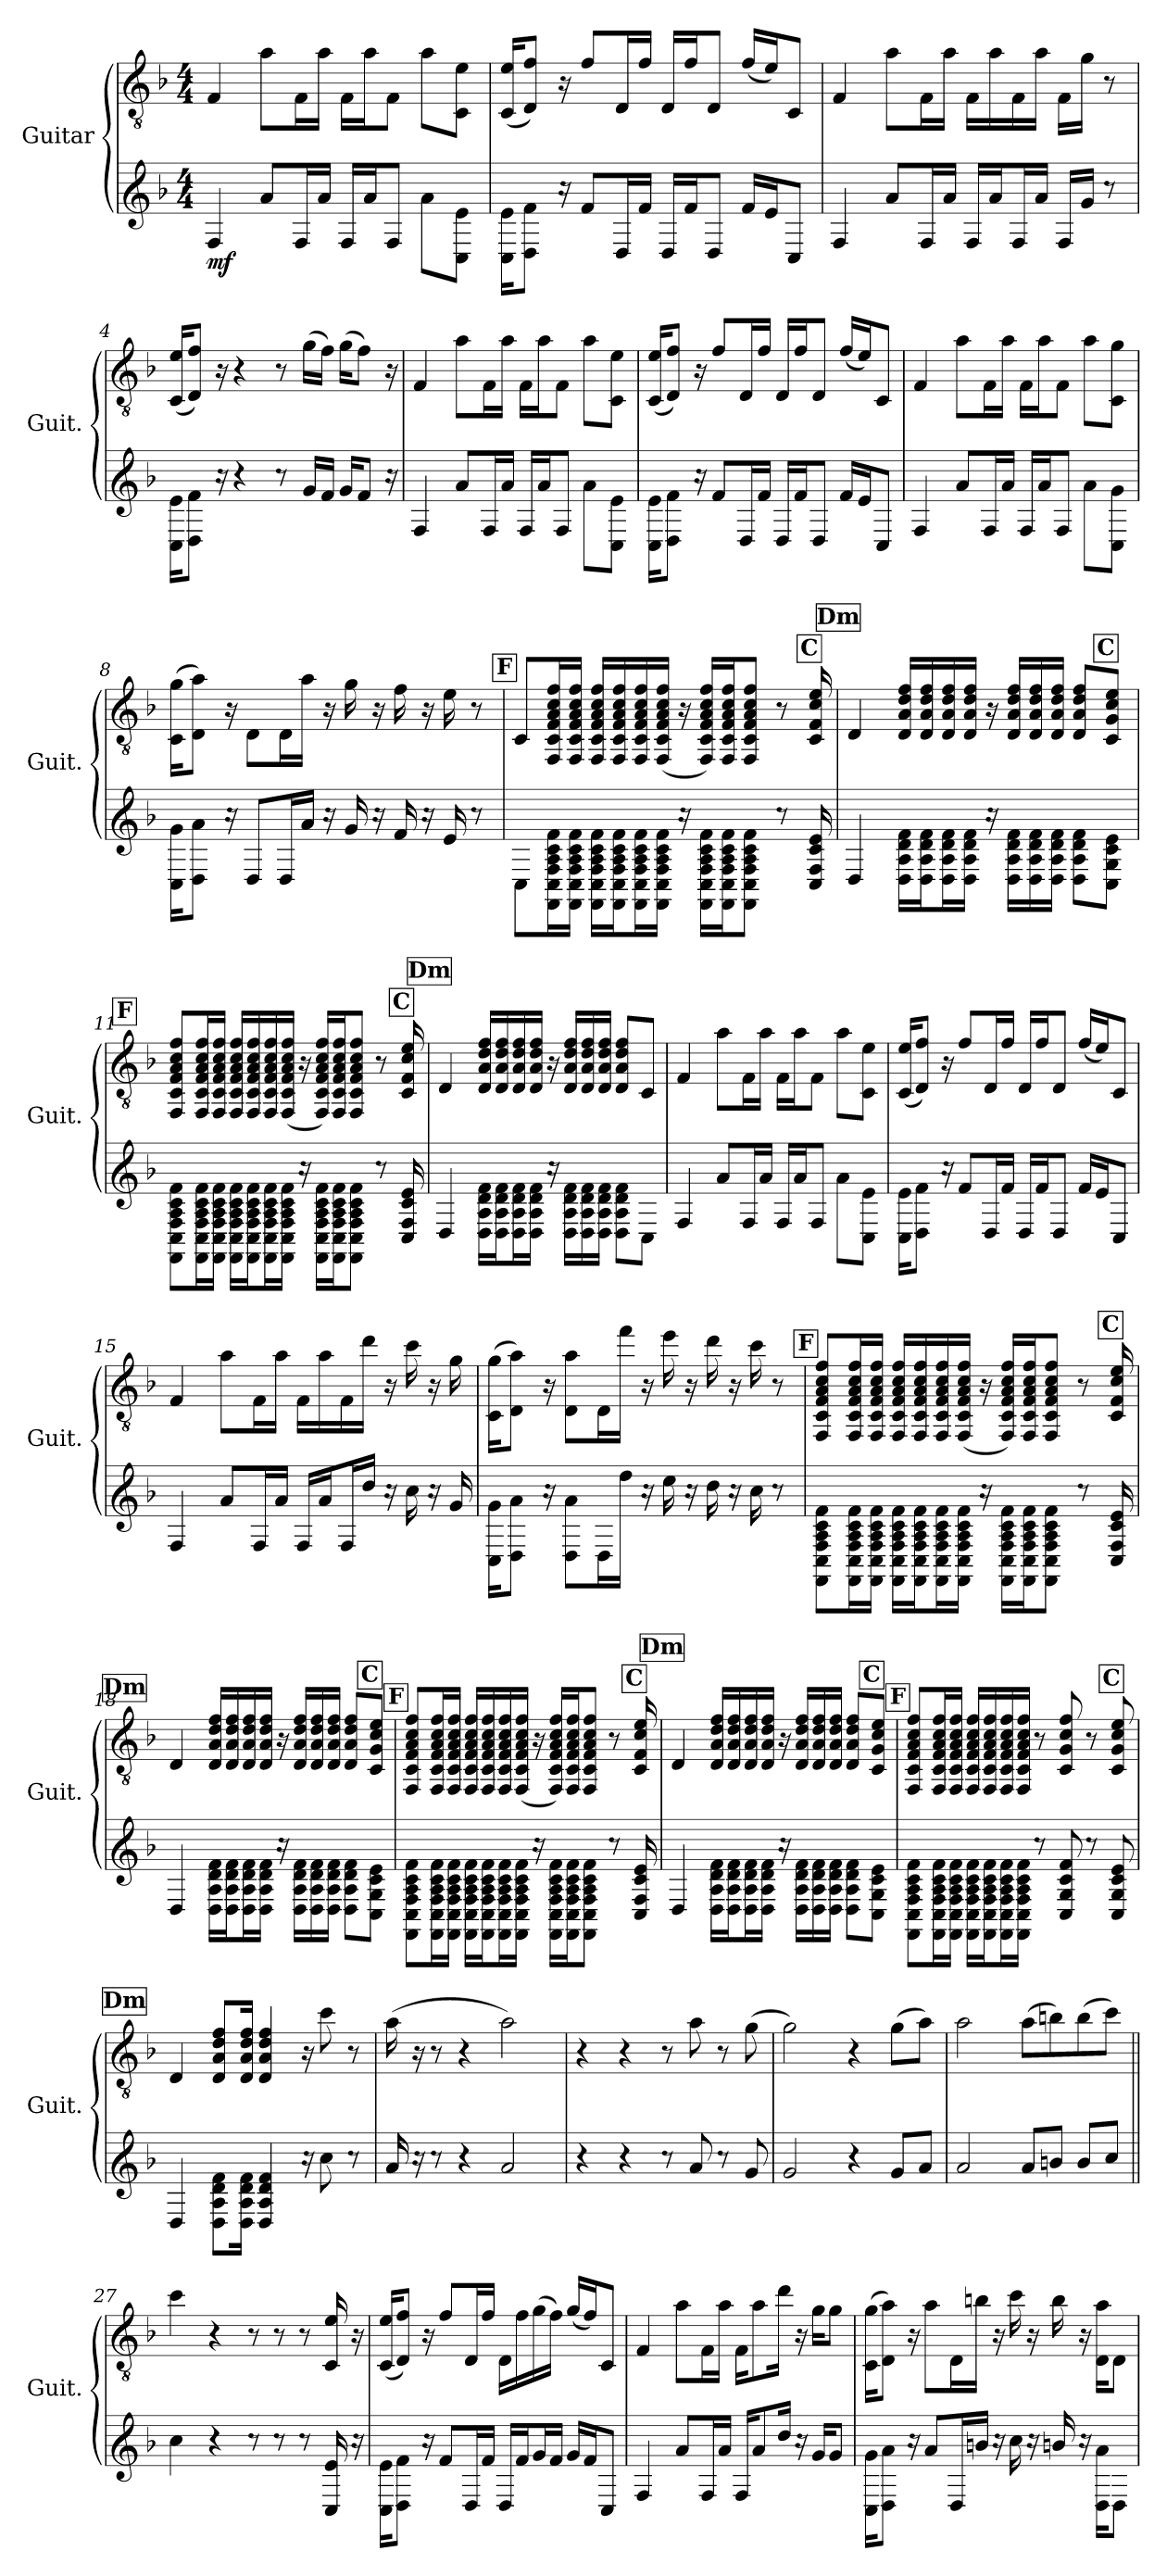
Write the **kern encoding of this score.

**kern	**kern	**dynam
*part1	*part1	*part1
*staff2	*staff1	*staff1/2
*I"Guitar	*	*
*I'Guit.	*	*
*stria6	*	*
*	*clefGv2	*
*k[b-]	*k[b-]	*
*M4/4	*M4/4	*
*MM90	*MM90	*
=1	=1	=1
!	!	!LO:DY:b=2
4F	4F/	mf
8aL	8a\L	.
16FL	16F\L	.
16aJJ	16a\JJ	.
16FLL	16F\LL	.
16aJ	16a\J	.
8FJ	8F\J	.
8aL	8a\L	.
8C\ 8e\J	8C\ 8e\J	.
=2	=2	=2
16C\ 16e\KL	(16C/ 16e/KL	.
8D\ 8f\J	8D/ 8f/J)	.
16r	16r	.
8fL	8f/L	.
16DL	16D/L	.
16fJJ	16f/JJ	.
16DLL	16D/LL	.
16fJ	16f/J	.
8DJ	8D/J	.
16fLL	(16f/LL	.
16eJ	16e/J)	.
8CJ	8C/J	.
!!LO:LB:g=z
=3	=3	=3
4F	4F/	.
8aL	8a\L	.
16FL	16F\L	.
16aJJ	16a\JJ	.
16FLL	16F\LL	.
16aJ	16a\	.
16FL	16F\	.
16aJJ	16a\JJ	.
16FLL	16F\LL	.
16gJJ	16g\JJ	.
8r	8r	.
=4	=4	=4
16C\ 16e\KL	(16C/ 16e/KL	.
8D\ 8f\J	8D/ 8f/J)	.
16r	16r	.
4r	4r	.
8r	8r	.
16gLL	(16g\LL	.
16fJJ	16f\JJ)	.
16gKL	(16g\KL	.
8fJ	8f\J)	.
16r	16r	.
!!LO:LB:g=z
=5	=5	=5
4F	4F/	.
8aL	8a\L	.
16FL	16F\L	.
16aJJ	16a\JJ	.
16FLL	16F\LL	.
16aJ	16a\J	.
8FJ	8F\J	.
8aL	8a\L	.
8C\ 8e\J	8C\ 8e\J	.
=6	=6	=6
16C\ 16e\KL	(16C/ 16e/KL	.
8D\ 8f\J	8D/ 8f/J)	.
16r	16r	.
8fL	8f/L	.
16DL	16D/L	.
16fJJ	16f/JJ	.
16DLL	16D/LL	.
16fJ	16f/J	.
8DJ	8D/J	.
16fLL	(16f/LL	.
16eJ	16e/J)	.
8CJ	8C/J	.
!!LO:LB:g=z
=7	=7	=7
4F	4F/	.
8aL	8a\L	.
16FL	16F\L	.
16aJJ	16a\JJ	.
16FLL	16F\LL	.
16aJ	16a\J	.
8FJ	8F\J	.
8aL	8a\L	.
8C\ 8g\J	8C\ 8g\J	.
=8	=8	=8
16C\ 16g\KL	(16C\ 16g\KL	.
8D\ 8a\J	8D\ 8a\J)	.
16r	16r	.
8DL	8D\L	.
16DL	16D\L	.
16aJJ	16a\JJ	.
16r	16r	.
16g	16g\	.
16r	16r	.
16f	16f\	.
16r	16r	.
16e	16e\	.
8r	8r	.
!!LO:PB:g=z
!!LO:REH:place=s1:a:B:fs=11:t=C:qo=3.75
!!LO:REH:place=s1:a:B:fs=11:t=F
=9	=9	=9
8CL	8C/L	.
16FF\ 16C\ 16F\ 16A\ 16c\ 16f\L	16FF/ 16C/ 16F/ 16A/ 16c/ 16f/L	.
16FF\ 16C\ 16F\ 16A\ 16c\ 16f\JJ	16FF/ 16C/ 16F/ 16A/ 16c/ 16f/JJ	.
16FF\ 16C\ 16F\ 16A\ 16c\ 16f\LL	16FF/ 16C/ 16F/ 16A/ 16c/ 16f/LL	.
16FF\ 16C\ 16F\ 16A\ 16c\ 16f\J	16FF/ 16C/ 16F/ 16A/ 16c/ 16f/	.
16FF\ 16C\ 16F\ 16A\ 16c\ 16f\L	16FF/ 16C/ 16F/ 16A/ 16c/ 16f/	.
16FF\ 16C\ 16F\ 16A\ 16c\ 16f\JJ	(16FF/ 16C/ 16F/ 16A/ 16c/ 16f/JJ	.
16r	16r	.
16FF\ 16C\ 16F\ 16A\ 16c\ 16f\KL	16FF/ 16C/ 16F/ 16A/ 16c/ 16f/LL)	.
16FF\ 16C\ 16F\ 16A\ 16c\ 16f\K	16FF/ 16C/ 16F/ 16A/ 16c/ 16f/J	.
8FF\ 8C\ 8F\ 8A\ 8c\ 8f\J	8FF/ 8C/ 8F/ 8A/ 8c/ 8f/J	.
8r	8r	.
16C 16F 16c 16e	16C/ 16F/ 16c/ 16e/	.
!!LO:REH:place=s1:a:B:fs=11:t=C:qo=3.5
!!LO:REH:place=s1:a:B:fs=11:t=Dm
=10	=10	=10
4D	4D/	.
16D\ 16A\ 16d\ 16f\LL	16D/ 16A/ 16d/ 16f/LL	.
16D\ 16A\ 16d\ 16f\J	16D/ 16A/ 16d/ 16f/	.
16D\ 16A\ 16d\ 16f\L	16D/ 16A/ 16d/ 16f/	.
16D\ 16A\ 16d\ 16f\JJ	16D/ 16A/ 16d/ 16f/JJ	.
16r	16r	.
16D\ 16A\ 16d\ 16f\LL	16D/ 16A/ 16d/ 16f/LL	.
16D\ 16A\ 16d\ 16f\	16D/ 16A/ 16d/ 16f/	.
16D\ 16A\ 16d\ 16f\JJ	16D/ 16A/ 16d/ 16f/JJ	.
8D\ 8A\ 8d\ 8f\L	8D/ 8A/ 8d/ 8f/L	.
8C\ 8G\ 8c\ 8e\J	8C/ 8G/ 8c/ 8e/J	.
!!LO:LB:g=z
!!LO:REH:place=s1:a:B:fs=11:t=C:qo=3.75
!!LO:REH:place=s1:a:B:fs=11:t=F
=11	=11	=11
8FF\ 8C\ 8F\ 8A\ 8c\ 8f\L	8FF/ 8C/ 8F/ 8A/ 8c/ 8f/L	.
16FF\ 16C\ 16F\ 16A\ 16c\ 16f\L	16FF/ 16C/ 16F/ 16A/ 16c/ 16f/L	.
16FF\ 16C\ 16F\ 16A\ 16c\ 16f\JJ	16FF/ 16C/ 16F/ 16A/ 16c/ 16f/JJ	.
16FF\ 16C\ 16F\ 16A\ 16c\ 16f\LL	16FF/ 16C/ 16F/ 16A/ 16c/ 16f/LL	.
16FF\ 16C\ 16F\ 16A\ 16c\ 16f\J	16FF/ 16C/ 16F/ 16A/ 16c/ 16f/	.
16FF\ 16C\ 16F\ 16A\ 16c\ 16f\L	16FF/ 16C/ 16F/ 16A/ 16c/ 16f/	.
16FF\ 16C\ 16F\ 16A\ 16c\ 16f\JJ	(16FF/ 16C/ 16F/ 16A/ 16c/ 16f/JJ	.
16r	16r	.
16FF\ 16C\ 16F\ 16A\ 16c\ 16f\KL	16FF/ 16C/ 16F/ 16A/ 16c/ 16f/LL)	.
16FF\ 16C\ 16F\ 16A\ 16c\ 16f\K	16FF/ 16C/ 16F/ 16A/ 16c/ 16f/J	.
8FF\ 8C\ 8F\ 8A\ 8c\ 8f\J	8FF/ 8C/ 8F/ 8A/ 8c/ 8f/J	.
8r	8r	.
16C 16F 16c 16e	16C/ 16F/ 16c/ 16e/	.
!!LO:REH:place=s1:a:B:fs=11:t=Dm
=12	=12	=12
4D	4D/	.
16D\ 16A\ 16d\ 16f\LL	16D/ 16A/ 16d/ 16f/LL	.
16D\ 16A\ 16d\ 16f\J	16D/ 16A/ 16d/ 16f/	.
16D\ 16A\ 16d\ 16f\L	16D/ 16A/ 16d/ 16f/	.
16D\ 16A\ 16d\ 16f\JJ	16D/ 16A/ 16d/ 16f/JJ	.
16r	16r	.
16D\ 16A\ 16d\ 16f\LL	16D/ 16A/ 16d/ 16f/LL	.
16D\ 16A\ 16d\ 16f\	16D/ 16A/ 16d/ 16f/	.
16D\ 16A\ 16d\ 16f\JJ	16D/ 16A/ 16d/ 16f/JJ	.
8D\ 8A\ 8d\ 8f\L	8D/ 8A/ 8d/ 8f/L	.
8CJ	8C/J	.
!!LO:LB:g=z
=13	=13	=13
4F	4F/	.
8aL	8a\L	.
16FL	16F\L	.
16aJJ	16a\JJ	.
16FLL	16F\LL	.
16aJ	16a\J	.
8FJ	8F\J	.
8aL	8a\L	.
8C\ 8e\J	8C\ 8e\J	.
=14	=14	=14
16C\ 16e\KL	(16C/ 16e/KL	.
8D\ 8f\J	8D/ 8f/J)	.
16r	16r	.
8fL	8f/L	.
16DL	16D/L	.
16fJJ	16f/JJ	.
16DLL	16D/LL	.
16fJ	16f/J	.
8DJ	8D/J	.
16fLL	(16f/LL	.
16eJ	16e/J)	.
8CJ	8C/J	.
!!LO:LB:g=z
=15	=15	=15
4F	4F/	.
8aL	8a\L	.
16FL	16F\L	.
16aJJ	16a\JJ	.
16FLL	16F\LL	.
16aJ	16a\	.
16FL	16F\	.
16ddJJ	16dd\JJ	.
16r	16r	.
16cc	16cc\	.
16r	16r	.
16g	16g\	.
=16	=16	=16
16C\ 16g\KL	(16C\ 16g\KL	.
8D\ 8a\J	8D\ 8a\J)	.
16r	16r	.
8D\ 8a\L	8D\ 8a\L	.
16DL	16D\L	.
16ffJJ	16ff\JJ	.
16r	16r	.
16ee	16ee\	.
16r	16r	.
16dd	16dd\	.
16r	16r	.
16cc	16cc\	.
8r	8r	.
!!LO:LB:g=z
!!LO:REH:place=s1:a:B:fs=11:t=C:qo=3.75
!!LO:REH:place=s1:a:B:fs=11:t=F
=17	=17	=17
8FF\ 8C\ 8F\ 8A\ 8c\ 8f\L	8FF/ 8C/ 8F/ 8A/ 8c/ 8f/L	.
16FF\ 16C\ 16F\ 16A\ 16c\ 16f\L	16FF/ 16C/ 16F/ 16A/ 16c/ 16f/L	.
16FF\ 16C\ 16F\ 16A\ 16c\ 16f\JJ	16FF/ 16C/ 16F/ 16A/ 16c/ 16f/JJ	.
16FF\ 16C\ 16F\ 16A\ 16c\ 16f\LL	16FF/ 16C/ 16F/ 16A/ 16c/ 16f/LL	.
16FF\ 16C\ 16F\ 16A\ 16c\ 16f\J	16FF/ 16C/ 16F/ 16A/ 16c/ 16f/	.
16FF\ 16C\ 16F\ 16A\ 16c\ 16f\L	16FF/ 16C/ 16F/ 16A/ 16c/ 16f/	.
16FF\ 16C\ 16F\ 16A\ 16c\ 16f\JJ	(16FF/ 16C/ 16F/ 16A/ 16c/ 16f/JJ	.
16r	16r	.
16FF\ 16C\ 16F\ 16A\ 16c\ 16f\KL	16FF/ 16C/ 16F/ 16A/ 16c/ 16f/LL)	.
16FF\ 16C\ 16F\ 16A\ 16c\ 16f\K	16FF/ 16C/ 16F/ 16A/ 16c/ 16f/J	.
8FF\ 8C\ 8F\ 8A\ 8c\ 8f\J	8FF/ 8C/ 8F/ 8A/ 8c/ 8f/J	.
8r	8r	.
16C 16F 16c 16e	16C/ 16F/ 16c/ 16e/	.
!!LO:REH:place=s1:a:B:fs=11:t=C:qo=3.5
!!LO:REH:place=s1:a:B:fs=11:t=Dm
=18	=18	=18
4D	4D/	.
16D\ 16A\ 16d\ 16f\LL	16D/ 16A/ 16d/ 16f/LL	.
16D\ 16A\ 16d\ 16f\J	16D/ 16A/ 16d/ 16f/	.
16D\ 16A\ 16d\ 16f\L	16D/ 16A/ 16d/ 16f/	.
16D\ 16A\ 16d\ 16f\JJ	16D/ 16A/ 16d/ 16f/JJ	.
16r	16r	.
16D\ 16A\ 16d\ 16f\LL	16D/ 16A/ 16d/ 16f/LL	.
16D\ 16A\ 16d\ 16f\	16D/ 16A/ 16d/ 16f/	.
16D\ 16A\ 16d\ 16f\JJ	16D/ 16A/ 16d/ 16f/JJ	.
8D\ 8A\ 8d\ 8f\L	8D/ 8A/ 8d/ 8f/L	.
8C\ 8G\ 8c\ 8e\J	8C/ 8G/ 8c/ 8e/J	.
!!LO:PB:g=z
!!LO:REH:place=s1:a:B:fs=11:t=C:qo=3.75
!!LO:REH:place=s1:a:B:fs=11:t=F
=19	=19	=19
8FF\ 8C\ 8F\ 8A\ 8c\ 8f\L	8FF/ 8C/ 8F/ 8A/ 8c/ 8f/L	.
16FF\ 16C\ 16F\ 16A\ 16c\ 16f\L	16FF/ 16C/ 16F/ 16A/ 16c/ 16f/L	.
16FF\ 16C\ 16F\ 16A\ 16c\ 16f\JJ	16FF/ 16C/ 16F/ 16A/ 16c/ 16f/JJ	.
16FF\ 16C\ 16F\ 16A\ 16c\ 16f\LL	16FF/ 16C/ 16F/ 16A/ 16c/ 16f/LL	.
16FF\ 16C\ 16F\ 16A\ 16c\ 16f\J	16FF/ 16C/ 16F/ 16A/ 16c/ 16f/	.
16FF\ 16C\ 16F\ 16A\ 16c\ 16f\L	16FF/ 16C/ 16F/ 16A/ 16c/ 16f/	.
16FF\ 16C\ 16F\ 16A\ 16c\ 16f\JJ	(16FF/ 16C/ 16F/ 16A/ 16c/ 16f/JJ	.
16r	16r	.
16FF\ 16C\ 16F\ 16A\ 16c\ 16f\KL	16FF/ 16C/ 16F/ 16A/ 16c/ 16f/LL)	.
16FF\ 16C\ 16F\ 16A\ 16c\ 16f\K	16FF/ 16C/ 16F/ 16A/ 16c/ 16f/J	.
8FF\ 8C\ 8F\ 8A\ 8c\ 8f\J	8FF/ 8C/ 8F/ 8A/ 8c/ 8f/J	.
8r	8r	.
16C 16F 16c 16e	16C/ 16F/ 16c/ 16e/	.
!!LO:REH:place=s1:a:B:fs=11:t=C:qo=3.5
!!LO:REH:place=s1:a:B:fs=11:t=Dm
=20	=20	=20
4D	4D/	.
16D\ 16A\ 16d\ 16f\LL	16D/ 16A/ 16d/ 16f/LL	.
16D\ 16A\ 16d\ 16f\J	16D/ 16A/ 16d/ 16f/	.
16D\ 16A\ 16d\ 16f\L	16D/ 16A/ 16d/ 16f/	.
16D\ 16A\ 16d\ 16f\JJ	16D/ 16A/ 16d/ 16f/JJ	.
16r	16r	.
16D\ 16A\ 16d\ 16f\LL	16D/ 16A/ 16d/ 16f/LL	.
16D\ 16A\ 16d\ 16f\	16D/ 16A/ 16d/ 16f/	.
16D\ 16A\ 16d\ 16f\JJ	16D/ 16A/ 16d/ 16f/JJ	.
8D\ 8A\ 8d\ 8f\L	8D/ 8A/ 8d/ 8f/L	.
8C\ 8G\ 8c\ 8e\J	8C/ 8G/ 8c/ 8e/J	.
!!LO:LB:g=z
!!LO:REH:place=s1:a:B:fs=11:t=C:qo=3.5
!!LO:REH:place=s1:a:B:fs=11:t=F
=21	=21	=21
8FF\ 8C\ 8F\ 8A\ 8c\ 8f\L	8FF/ 8C/ 8F/ 8A/ 8c/ 8f/L	.
16FF\ 16C\ 16F\ 16A\ 16c\ 16f\L	16FF/ 16C/ 16F/ 16A/ 16c/ 16f/L	.
16FF\ 16C\ 16F\ 16A\ 16c\ 16f\JJ	16FF/ 16C/ 16F/ 16A/ 16c/ 16f/JJ	.
16FF\ 16C\ 16F\ 16A\ 16c\ 16f\LL	16FF/ 16C/ 16F/ 16A/ 16c/ 16f/LL	.
16FF\ 16C\ 16F\ 16A\ 16c\ 16f\J	16FF/ 16C/ 16F/ 16A/ 16c/ 16f/	.
16FF\ 16C\ 16F\ 16A\ 16c\ 16f\L	16FF/ 16C/ 16F/ 16A/ 16c/ 16f/	.
16FF\ 16C\ 16F\ 16A\ 16c\ 16f\JJ	16FF/ 16C/ 16F/ 16A/ 16c/ 16f/JJ	.
8r	8r	.
8C 8G 8c 8f	8C/ 8G/ 8c/ 8f/	.
8r	8r	.
8C 8G 8c 8e	8C/ 8G/ 8c/ 8e/	.
!!LO:REH:place=s1:a:B:fs=11:t=Dm
=22	=22	=22
4D	4D/	.
8D\ 8A\ 8d\ 8f\L	8D/ 8A/ 8d/ 8f/L	.
16D\ 16A\ 16d\ 16f\Jk	16D/ 16A/ 16d/ 16f/Jk	.
4D 4A 4d 4f	4D/ 4A/ 4d/ 4f/	.
16r	16r	.
8cc	8cc\	.
8r	8r	.
!!LO:LB:g=z
=23	=23	=23
16a	(16a\	.
16r	16r	.
8r	8r	.
4r	4r	.
2a	2a\)	.
=24	=24	=24
4r	4r	.
4r	4r	.
8r	8r	.
8a	8a\	.
8r	8r	.
8g	(8g\	.
=25	=25	=25
2g	2g\)	.
4r	4r	.
8gL	(8g\L	.
8aJ	8a\J)	.
=26	=26	=26
2a	2a\	.
8aL	(8a\L	.
8bnJ	8bn\)	.
8bL	(8b\	.
8ccJ	8cc\J)	.
!!LO:LB:g=z
=27||	=27||	=27||
4cc	4cc\	.
4r	4r	.
8r	8r	.
8r	8r	.
8r	8r	.
16C 16e	16C/ 16e/	.
16r	16r	.
=28	=28	=28
16C\ 16e\KL	(16C/ 16e/KL	.
8D\ 8f\J	8D/ 8f/J)	.
16r	16r	.
8fL	8f/L	.
16DL	16D/L	.
16fJJ	16f/JJ	.
16DLL	16D\LL	.
16fJ	16f\	.
16gL	(16g\	.
16fJJ	16f\JJ)	.
16gLL	(16g/LL	.
16fJ	16f/J)	.
8CJ	8C/J	.
!!LO:LB:g=z
=29	=29	=29
4F	4F/	.
8aL	8a\L	.
16FL	16F\L	.
16aJJ	16a\JJ	.
16FKL	16F\KL	.
8a	8a\	.
16ddJk	16dd\Jk	.
16r	16r	.
16gKL	16g\KL	.
8gJ	8g\J	.
=30	=30	=30
16C\ 16g\KL	(16C\ 16g\KL	.
8D\ 8a\J	8D\ 8a\J)	.
16r	16r	.
8aL	8a\L	.
16DL	16D\L	.
16bnJJ	16bn\JJ	.
16r	16r	.
16cc	16cc\	.
16r	16r	.
16bn	16b\	.
16r	16r	.
16D\ 16a\KL	16D\ 16a\KL	.
8DJ	8D\J	.
=	=	=
*-	*-	*-
